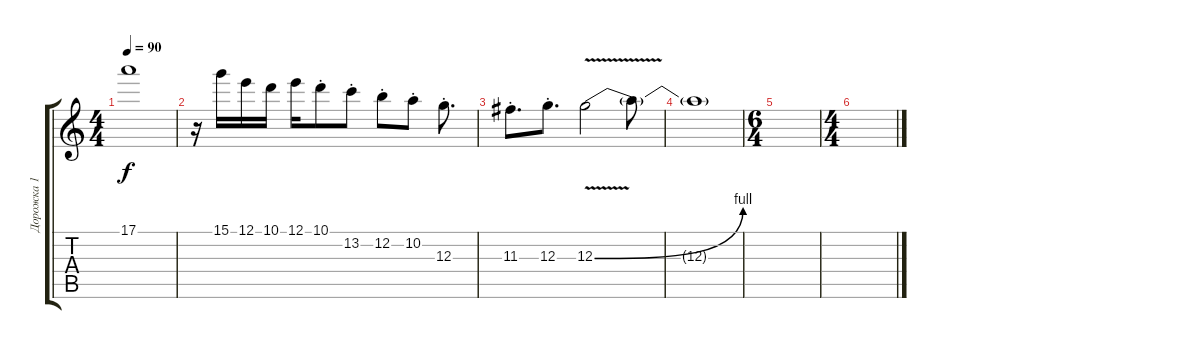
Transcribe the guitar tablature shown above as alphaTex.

\track ("Дорожка 1" "Дорожка 1") {instrument overdrivenguitar}
\staff {score tabs}
\tuning (E4 B3 G3 D3 A2 E2) {hide}
\ts (4 4)
\tempo 90
\clef g2
\ks c
17.1{t}.1{dy f} |
r.16 15.1.16 12.1.16 10.1.16 12.1.16 10.1{st}.8 13.2{st}.8 12.2{st}.8 10.2{st}.8 12.3{st}.8{d} |
11.3{st}.8{d} 12.3{st}.8{d} 12.3{be (bend 0 0 60 4) v}.2 12.3{t}.8 |
12.3{t}.1 |
\ts (6 4)
|
\ts (4 4)
